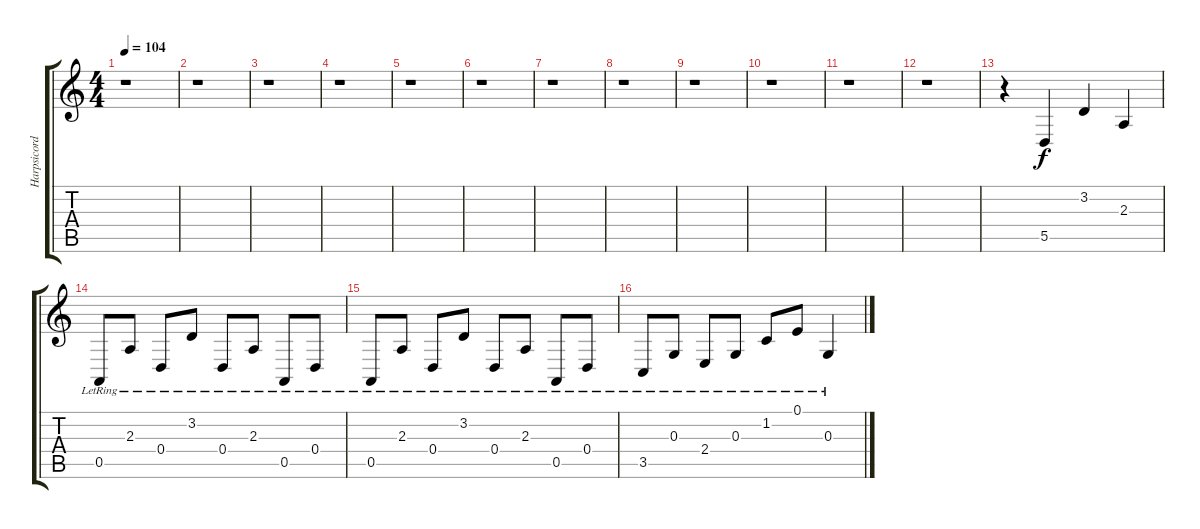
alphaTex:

\track ("Harpsicord" "Harpsicord") {instrument harpsichord}
\staff {score tabs}
\tuning (E4 B3 G3 D3 A2 D2) {hide}
\ts (4 4)
\tempo 104
\clef g2
\ks c
r.1{dy f} |
r.1 |
r.1 |
r.1 |
r.1 |
r.1 |
r.1 |
r.1 |
r.1 |
r.1 |
r.1 |
r.1 |
r.4 5.5.4 3.2.4 2.3.4 |
0.5{lr}.8 2.3{lr}.8 0.4{lr}.8 3.2{lr}.8 0.4{lr}.8 2.3{lr}.8 0.5{lr}.8 0.4{lr}.8 |
0.5{lr}.8 2.3{lr}.8 0.4{lr}.8 3.2{lr}.8 0.4{lr}.8 2.3{lr}.8 0.5{lr}.8 0.4{lr}.8 |
3.5{lr}.8 0.3{lr}.8 2.4{lr}.8 0.3{lr}.8 1.2{lr}.8 0.1{lr}.8 0.3{lr}.4
